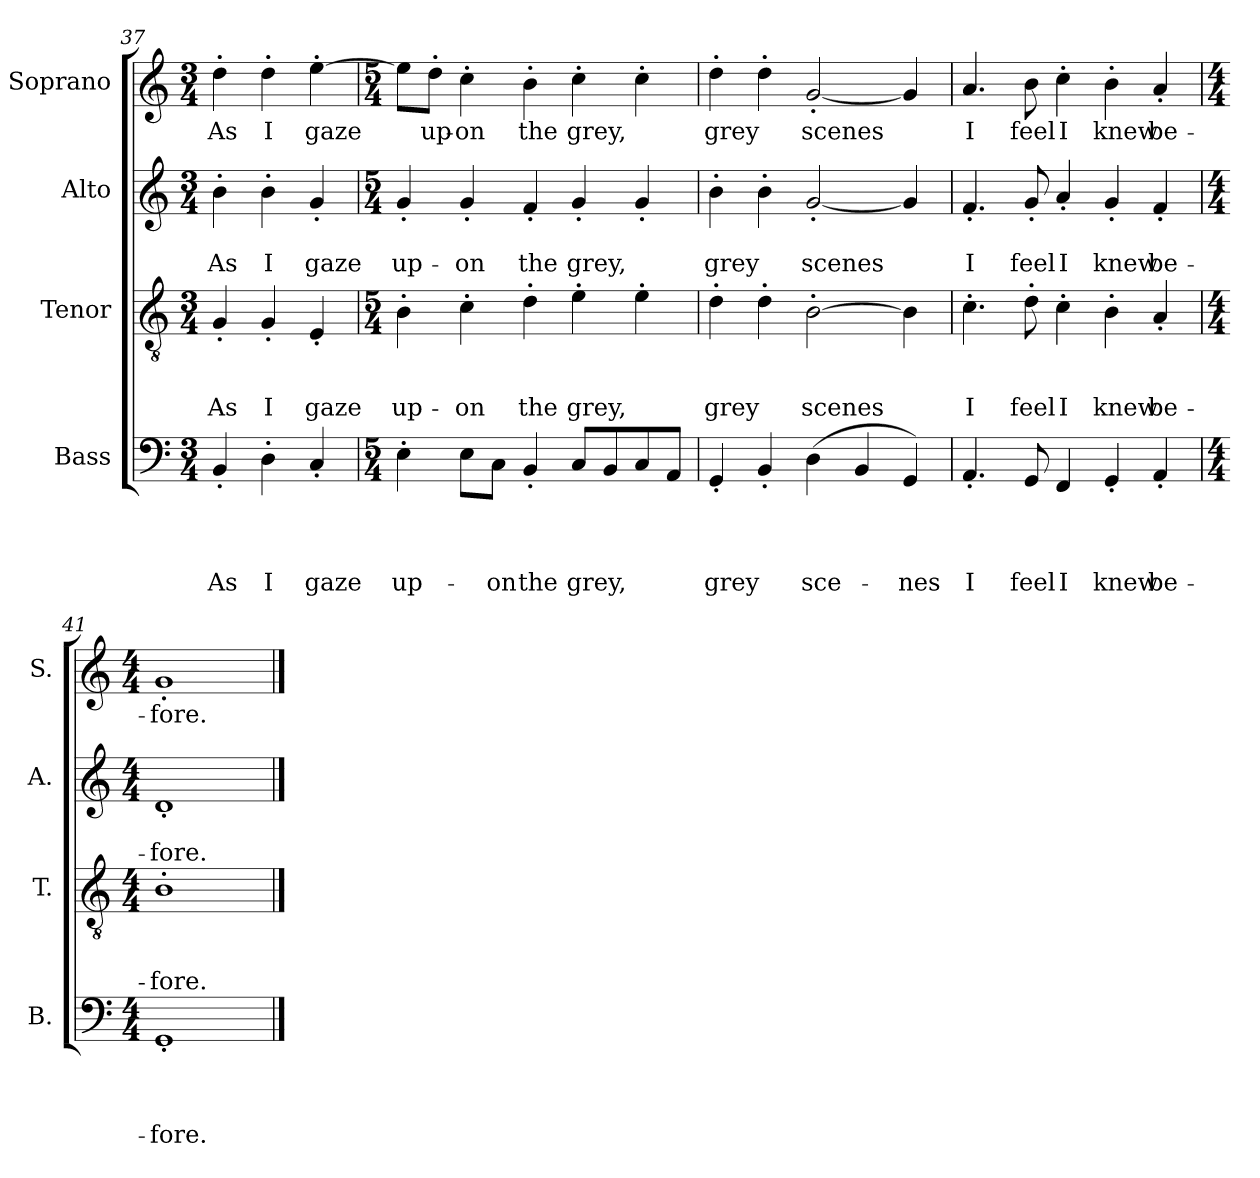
**kern	**text	**text	**text	**text	**kern	**text	**text	**text	**kern	**text	**text	**kern	**text
*part4	*part4	*part4	*part4	*part4	*part3	*part3	*part3	*part3	*part2	*part2	*part2	*part1	*part1
*staff4	*staff4	*staff4	*staff4	*staff4	*staff3	*staff3	*staff3	*staff3	*staff2	*staff2	*staff2	*staff1	*staff1
*I"Bass	*	*	*	*	*I"Tenor	*	*	*	*I"Alto	*	*	*I"Soprano	*
*I'B.	*	*	*	*	*I'T.	*	*	*	*I'A.	*	*	*I'S.	*
*clefF4	*	*	*	*	*clefGv2	*	*	*	*clefG2	*	*	*clefG2	*
*k[]	*	*	*	*	*k[]	*	*	*	*k[]	*	*	*k[]	*
*C:	*	*	*	*	*C:	*	*	*	*C:	*	*	*C:	*
*M3/4	*	*	*	*	*M3/4	*	*	*	*M3/4	*	*	*M3/4	*
=37	=37	=37	=37	=37	=37	=37	=37	=37	=37	=37	=37	=37	=37
!	!	!	!	!LO:LY:b	!	!	!	!LO:LY:b	!	!	!LO:LY:b	!	!LO:LY:b
4BB'</	.	.	.	As	4G'</	.	.	As	4b'>\	.	As	4dd'>\	As
!	!	!	!	!LO:LY:b	!	!	!	!LO:LY:b	!	!	!LO:LY:b	!	!LO:LY:b
4D'>\	.	.	.	I	4G'</	.	.	I	4b'>\	.	I	4dd'>\	I
!	!	!	!	!LO:LY:b	!	!	!	!LO:LY:b	!	!	!LO:LY:b	!	!LO:LY:b
4C'</	.	.	.	gaze	4E'</	.	.	gaze	4g'</	.	gaze	[>4ee'>\	gaze
=38	=38	=38	=38	=38	=38	=38	=38	=38	=38	=38	=38	=38	=38
*M5/4	*	*	*	*	*M5/4	*	*	*	*M5/4	*	*	*M5/4	*
!	!	!	!	!LO:LY:b	!	!	!	!LO:LY:b	!	!	!LO:LY:b	!	!
4E'>\	.	.	.	up-	4B'>\	.	.	up-	4g'</	.	up-	8ee\L]	.
!	!	!	!	!	!	!	!	!	!	!	!	!	!LO:LY:b
.	.	.	.	.	.	.	.	.	.	.	.	8dd'>\J	up-
!	!	!	!	!	!	!	!	!LO:LY:b	!	!	!LO:LY:b	!	!LO:LY:b
8E\L	.	.	.	.	4c'>\	.	.	-on	4g'</	.	-on	4cc'>\	-on
!	!	!	!	!LO:LY:b	!	!	!	!	!	!	!	!	!
8C\J	.	.	.	-on	.	.	.	.	.	.	.	.	.
!	!	!	!	!LO:LY:b	!	!	!	!LO:LY:b	!	!	!LO:LY:b	!	!LO:LY:b
4BB'</	.	.	.	the	4d'>\	.	.	the	4f'</	.	the	4b'>\	the
!	!	!	!	!LO:LY:b	!	!	!	!LO:LY:b	!	!	!LO:LY:b	!	!LO:LY:b
8C/L	.	.	.	grey,	4e'>\	.	.	grey,	4g'</	.	grey,	4cc'>\	grey,
8BB/	.	.	.	.	.	.	.	.	.	.	.	.	.
8C/	.	.	.	.	4e'>\	.	.	.	4g'</	.	.	4cc'>\	.
8AA/J	.	.	.	.	.	.	.	.	.	.	.	.	.
!!LO:PB:g=z
=39	=39	=39	=39	=39	=39	=39	=39	=39	=39	=39	=39	=39	=39
!	!	!	!	!LO:LY:b	!	!	!	!LO:LY:b	!	!	!LO:LY:b	!	!LO:LY:b
4GG'</	.	.	.	grey	4d'>\	.	.	grey	4b'>\	.	grey	4dd'>\	grey
4BB'</	.	.	.	.	4d'>\	.	.	.	4b'>\	.	.	4dd'>\	.
!	!	!	!	!LO:LY:b	!	!	!	!LO:LY:b	!	!	!LO:LY:b	!	!LO:LY:b
(>4D\	.	.	.	sce-	[>2B'>\	.	.	scenes	[<2g'</	.	scenes	[<2g'</	scenes
4BB/	.	.	.	.	.	.	.	.	.	.	.	.	.
!	!	!	!	!LO:LY:b	!	!	!	!	!	!	!	!	!
4GG/)	.	.	.	-nes	4B\]	.	.	.	4g/]	.	.	4g/]	.
=40	=40	=40	=40	=40	=40	=40	=40	=40	=40	=40	=40	=40	=40
!	!	!	!	!LO:LY:b	!	!	!	!LO:LY:b	!	!	!LO:LY:b	!	!LO:LY:b
4.AA'</	.	.	.	I	4.c'>\	.	.	I	4.f'</	.	I	4.a/	I
!	!	!	!	!LO:LY:b	!	!	!	!LO:LY:b	!	!	!LO:LY:b	!	!LO:LY:b
8GG/	.	.	.	feel	8d'>\	.	.	feel	8g'</	.	feel	8b\	feel
!	!	!	!	!LO:LY:b	!	!	!	!LO:LY:b	!	!	!LO:LY:b	!	!LO:LY:b
4FF/	.	.	.	I	4c'>\	.	.	I	4a'</	.	I	4cc'>\	I
!	!	!	!	!LO:LY:b	!	!	!	!LO:LY:b	!	!	!LO:LY:b	!	!LO:LY:b
4GG'</	.	.	.	knew	4B'>\	.	.	knew	4g'</	.	knew	4b'>\	knew
!	!	!	!	!LO:LY:b	!	!	!	!LO:LY:b	!	!	!LO:LY:b	!	!LO:LY:b
4AA'</	.	.	.	be-	4A'</	.	.	be-	4f'</	.	be-	4a'</	be-
=41	=41	=41	=41	=41	=41	=41	=41	=41	=41	=41	=41	=41	=41
*M4/4	*	*	*	*	*M4/4	*	*	*	*M4/4	*	*	*M4/4	*
!	!	!	!	!LO:LY:b	!	!	!	!LO:LY:b	!	!	!LO:LY:b	!	!LO:LY:b
1GG'<	.	.	.	-fore.	1B'>	.	.	-fore.	1d'<	.	-fore.	1g'<	-fore.
==	==	==	==	==	==	==	==	==	==	==	==	==	==
*-	*-	*-	*-	*-	*-	*-	*-	*-	*-	*-	*-	*-	*-
